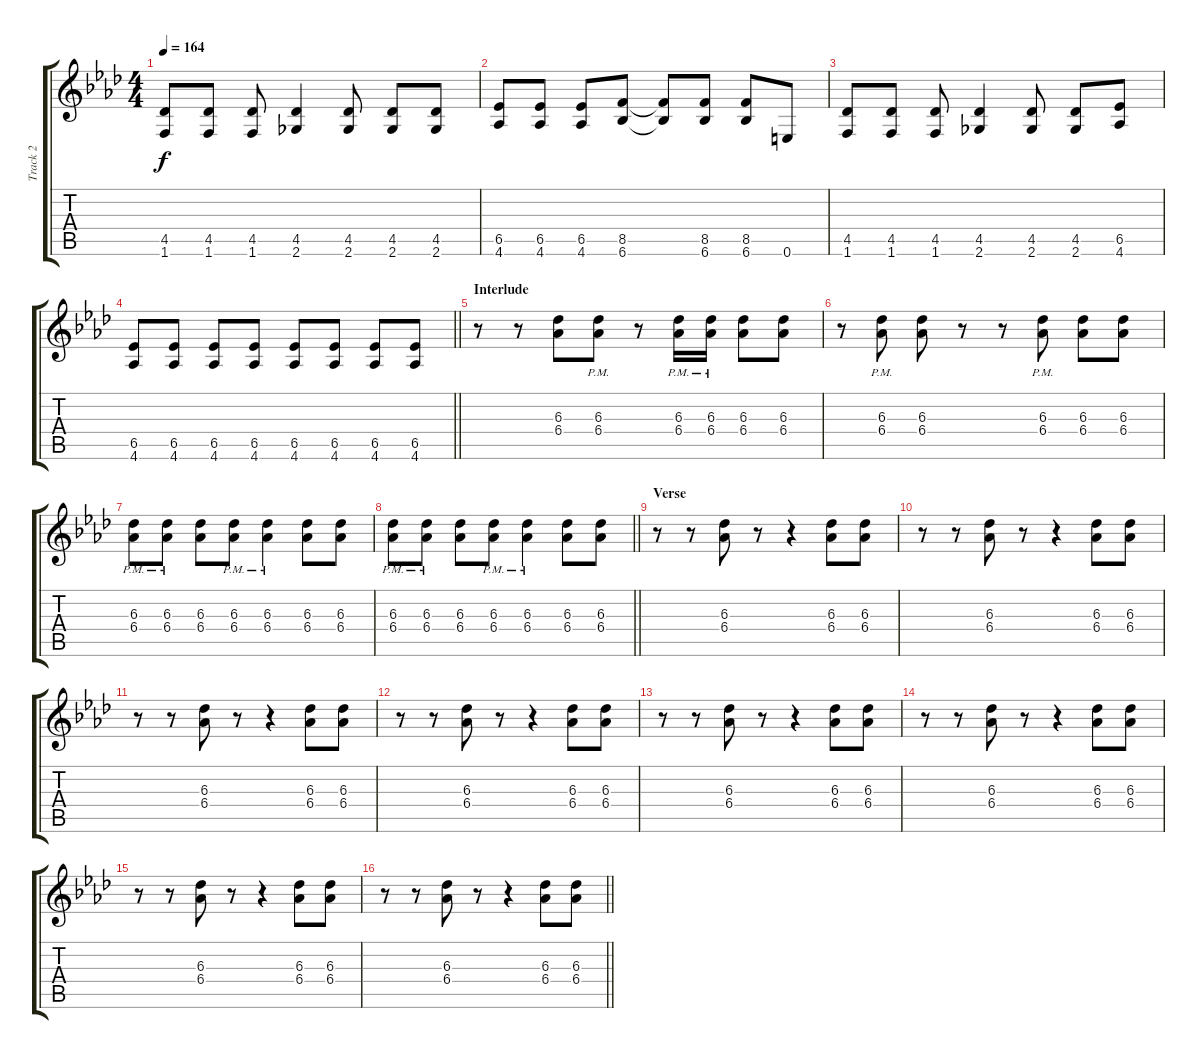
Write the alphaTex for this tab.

\track ("Track 2" "Track 2") {instrument distortionguitar}
\staff {score tabs}
\tuning (E4 B3 G3 D3 A2 E2) {hide}
\ts (4 4)
\tempo 164
\clef g2
\ks ab
(4.5 1.6).8{dy f} (4.5 1.6).8 (4.5 1.6).8 (4.5 2.6).4 (4.5 2.6).8 (4.5 2.6).8 (4.5 2.6).8 |
(6.5 4.6).8 (6.5 4.6).8 (6.5 4.6).8 (8.5 6.6).8 (8.5{t} 6.6{t}).8 (8.5 6.6).8 (8.5 6.6).8 0.6.8 |
(4.5 1.6).8 (4.5 1.6).8 (4.5 1.6).8 (4.5 2.6).4 (4.5 2.6).8 (4.5 2.6).8 (6.5 4.6).8 |
\barLineRight lightlight
(6.5 4.6).8 (6.5 4.6).8 (6.5 4.6).8 (6.5 4.6).8 (6.5 4.6).8 (6.5 4.6).8 (6.5 4.6).8 (6.5 4.6).8 |
\section ("" "Interlude")
r.8 r.8 (6.3 6.4).8 (6.3{pm} 6.4{pm}).8 r.8 (6.3{pm} 6.4{pm}).16 (6.3{pm} 6.4{pm}).16 (6.3 6.4).8 (6.3 6.4).8 |
r.8 (6.3{pm} 6.4{pm}).8 (6.3 6.4).8 r.8 r.8 (6.3{pm} 6.4{pm}).8 (6.3 6.4).8 (6.3 6.4).8 |
(6.3{pm} 6.4{pm}).8 (6.3{pm} 6.4{pm}).8 (6.3 6.4).8 (6.3{pm} 6.4{pm}).8 (6.3{pm} 6.4{pm}).4 (6.3 6.4).8 (6.3 6.4).8 |
\barLineRight lightlight
(6.3{pm} 6.4{pm}).8 (6.3{pm} 6.4{pm}).8 (6.3 6.4).8 (6.3{pm} 6.4{pm}).8 (6.3{pm} 6.4{pm}).4 (6.3 6.4).8 (6.3 6.4).8 |
\section ("" "Verse")
r.8 r.8 (6.3 6.4).8 r.8 r.4 (6.3 6.4).8 (6.3 6.4).8 |
r.8 r.8 (6.3 6.4).8 r.8 r.4 (6.3 6.4).8 (6.3 6.4).8 |
r.8 r.8 (6.3 6.4).8 r.8 r.4 (6.3 6.4).8 (6.3 6.4).8 |
r.8 r.8 (6.3 6.4).8 r.8 r.4 (6.3 6.4).8 (6.3 6.4).8 |
r.8 r.8 (6.3 6.4).8 r.8 r.4 (6.3 6.4).8 (6.3 6.4).8 |
r.8 r.8 (6.3 6.4).8 r.8 r.4 (6.3 6.4).8 (6.3 6.4).8 |
r.8 r.8 (6.3 6.4).8 r.8 r.4 (6.3 6.4).8 (6.3 6.4).8 |
\barLineRight lightlight
r.8 r.8 (6.3 6.4).8 r.8 r.4 (6.3 6.4).8 (6.3 6.4).8
